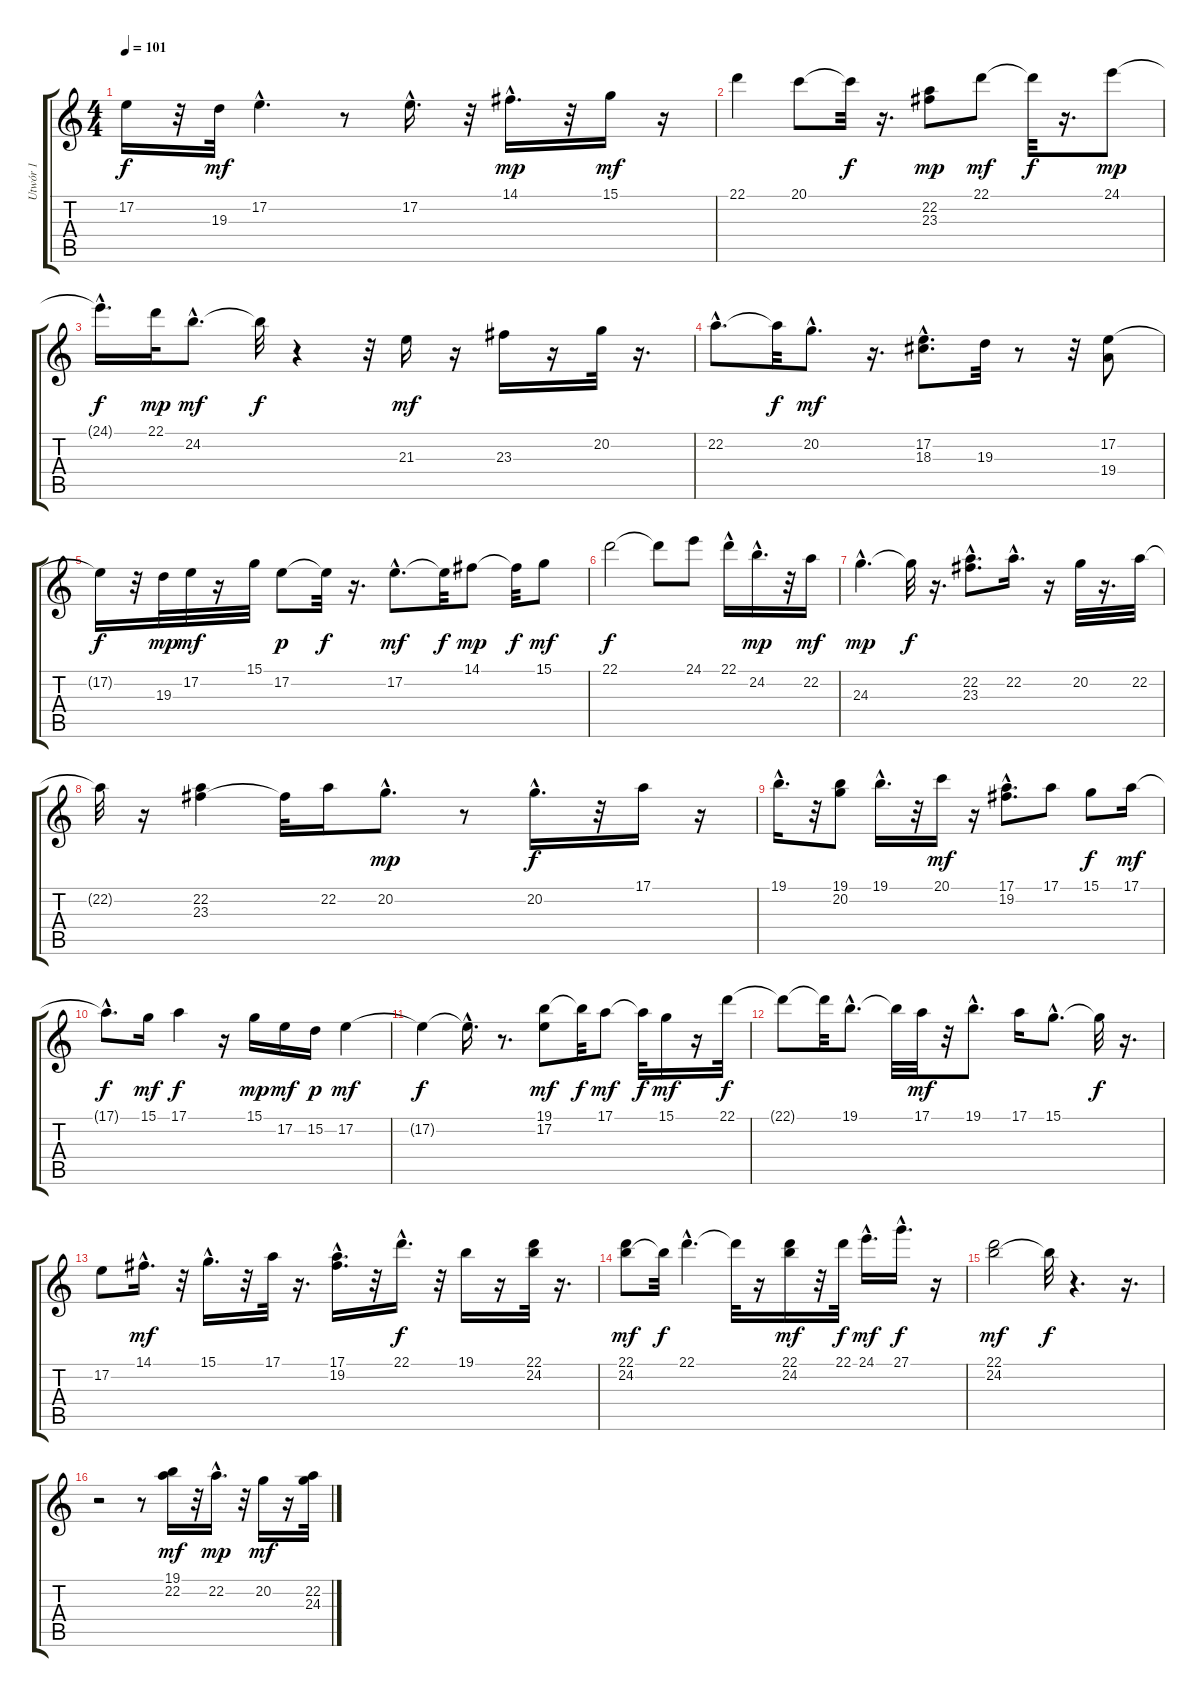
\track ("Utwór 1" "Utwór 1") {instrument lead3calliope}
\staff {score tabs}
\tuning (E4 B3 G3 D3 A2 E2) {hide}
\ts (4 4)
\tempo 101
\clef g2
\ks c
17.2{t}.16{dy f} r.32 19.3.32{dy mf} 17.2{hac}.4{d} r.8 17.2{hac}.16{d} r.32 14.1{hac}.16{d dy mp} r.32 15.1.16{dy mf} r.16 |
22.1.4 20.1.8 20.1{t}.32{dy f} r.16{d} (22.2 23.3).8{dy mp} 22.1.8{dy mf} 22.1{t}.32{dy f} r.16{d} 24.1.8{dy mp} |
24.1{hac t}.16{d dy f} 22.1.32{dy mp} 24.2{hac}.8{d dy mf} 24.2{t}.32{dy f} r.4 r.32 21.3.16{dy mf} r.16 23.3.16 r.16 20.2.32 r.16{d} |
22.2{hac}.8{d} 22.2{t}.32{dy f} 20.2{hac}.8{d dy mf} r.16{d} (17.2 18.3{hac}).8{d} 19.3.32 r.8 r.32 (17.2 19.4).8 |
17.2{t}.16{dy f} r.32 19.3.32{dy mp} 17.2.32{dy mf} r.16 15.1.32 17.2.8{dy p} 17.2{t}.32{dy f} r.16{d} 17.2{hac}.8{d dy mf} 17.2{t}.32{dy f} 14.1.8{dy mp} 14.1{t}.32{dy f} 15.1.8{dy mf} |
22.1.2{dy f} 22.1{t}.8 24.1.8 22.1{hac}.16 24.2{hac}.16{d dy mp} r.32 22.2.16{dy mf} |
24.3{hac}.4{d dy mp} 24.3{t}.32{dy f} r.16{d} (22.2 23.3{hac}).8{d} 22.2{hac}.16{d} r.16 20.2.32 r.16{d} 22.2.32 |
22.2{t}.32 r.16 (22.2 23.3).4 23.3{t}.32 22.2.16 20.2{hac}.8{d dy mp} r.8 20.2{hac}.16{d dy f} r.32 17.1.16 r.16 |
19.1{hac}.16{d} r.32 (19.1 20.2).8 19.1{hac}.16{d} r.32 20.1.16{dy mf} r.16 (17.1 19.2{hac}).8{d} 17.1.8 15.1.8{dy f} 17.1.16{dy mf} |
17.1{hac t}.8{d dy f} 15.1.16{dy mf} 17.1.4{dy f} r.16 15.1.16{dy mp} 17.2.16{dy mf} 15.2.16{dy p} 17.2.4{dy mf} |
17.2{t}.4{dy f} 17.2{hac t}.16{d} r.8{d} (19.1 17.2).8{dy mf} 19.1{t}.32{dy f} 17.1.8{dy mf} 17.1{t}.32{dy f} 15.1.16{dy mf} r.16 22.1.32{dy f} |
22.1{t}.8 22.1{t}.32 19.1{hac}.8{d} 19.1{t}.32 17.1.32{dy mf} r.32 19.1{hac}.8{d} 17.1.16 15.1{hac}.8{d} 15.1{t}.32{dy f} r.16{d} |
17.2.8 14.1{hac}.16{d dy mf} r.32 15.1{hac}.16{d} r.32 17.1.32 r.16{d} (17.1 19.2{hac}).16{d} r.32 22.1{hac}.16{d dy f} r.32 19.1.16 r.16 (22.1 24.2).32 r.16{d} |
(22.1 24.2).8{dy mf} 24.2{t}.32{dy f} 22.1{hac}.4{d} 22.1{t}.32 r.16 (22.1 24.2).16{dy mf} r.32 22.1.32{dy f} 24.1{hac}.16{d dy mf} 27.1{hac}.16{d dy f} r.16 |
(22.1 24.2).2{dy mf} 24.2{t}.32{dy f} r.4{d} r.16{d} |
r.2 r.8 (19.1 22.2).16{dy mf} r.32 22.2{hac}.16{d dy mp} r.32 20.2.16{dy mf} r.16 (22.2 24.3).32
